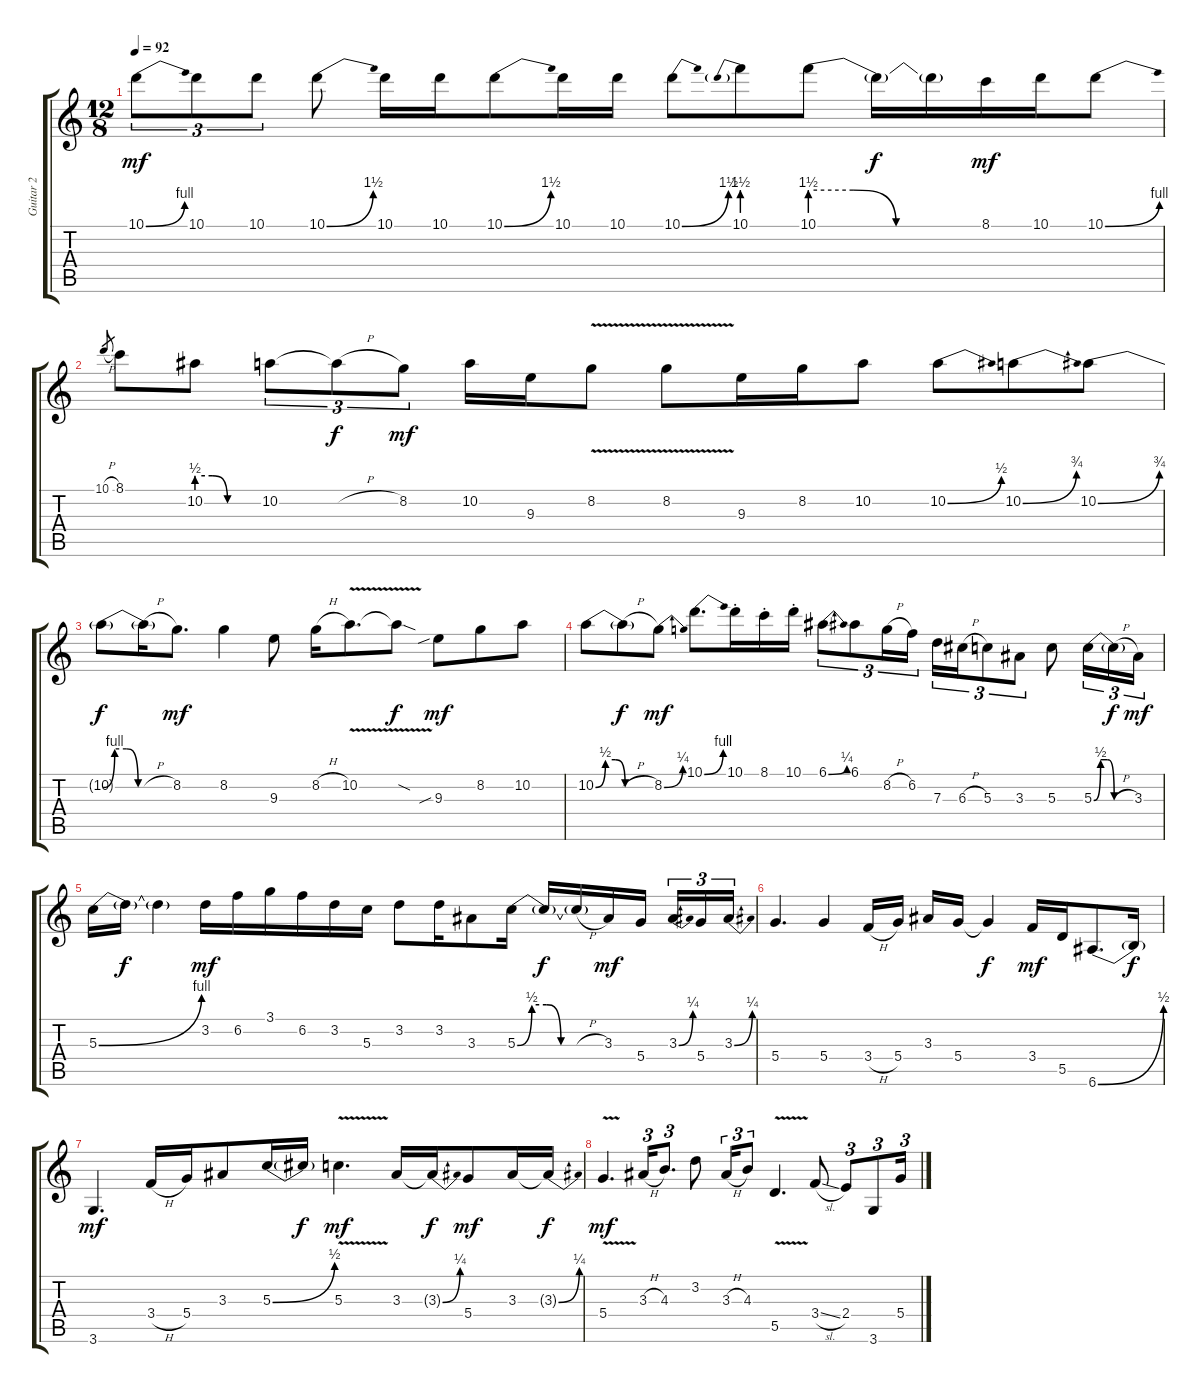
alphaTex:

\track ("Guitar 2" "Guitar 2") {instrument overdrivenguitar}
\staff {score tabs}
\tuning (E4 B3 G3 D3 A2 E2) {hide}
\ts (12 8)
\tempo 92
\clef g2
\ks c
10.1{be (bend 0 0 60 4)}.8{tu (3 2) dy mf} 10.1.8{tu (3 2)} 10.1.8{tu (3 2)} 10.1{be (bend 0 0 60 6)}.8 10.1.16 10.1.16 10.1{be (bend 0 0 60 6)}.8 10.1.16 10.1.16 10.1{be (bend 0 0 60 6)}.8 10.1{be (prebend 0 6 60 6)}.8 10.1{be (custom 0 6 15 6 30 0 60 0)}.8 10.1{t}.16{dy f} 10.1{t}.16 8.1.16{dy mf} 10.1.16 10.1{be (bend 0 0 60 4)}.8 |
10.1{h}.8{gr} 8.1.8 10.2{be (custom 0 2 15 2 30 0 60 0)}.8 10.2.8{tu (3 2)} 10.2{h t}.8{tu (3 2) dy f} 8.2.8{tu (3 2) dy mf} 10.2.16 9.3.16 8.2{v}.8 8.2{v}.8 9.3.16 8.2.16 10.2.8 10.2{be (bend 0 0 60 2)}.8 10.2{be (bend 0 0 60 3)}.8 10.2{be (bend 0 0 60 3)}.8 |
10.2{be (custom 0 0 10 4 20 4 30 0 60 0) t}.8{dy f} 10.2{h t}.16 8.2.8{d dy mf} 8.2.4 9.3.8 8.2{h}.16 10.2{v}.8{d} 10.2{sod t}.8{dy f} 9.3{sib}.8{dy mf} 8.2.8 10.2.8 |
10.2{be (custom 0 0 10 2 20 2 30 0 60 0)}.8 10.2{h t}.8{dy f} 8.2{be (bend 0 0 60 1)}.8{dy mf} 10.1{be (bend 0 0 60 4)}.8{d} 10.1{st}.16 8.1{st}.16 10.1{st}.16 6.1{be (bend 0 0 60 1)}.8{tu (3 2)} 6.1.8{tu (3 2)} 8.2{h}.16{tu (3 2)} 6.2.16{tu (3 2) beam splitsecondary} 7.3.16{tu (3 2)} 6.3{h}.16{tu (3 2)} 5.3.8{tu (3 2)} 3.3.8{tu (3 2)} 5.3.8 5.3{be (custom 0 0 10 2 20 2 30 0 60 0)}.16{tu (3 2)} 5.3{h t}.16{tu (3 2) dy f} 3.3.16{tu (3 2) dy mf} |
5.3{be (bend 0 0 60 4)}.16 5.3{t}.16{dy f} 5.3{t}.4 3.2.16{dy mf} 6.2.16 3.1.16 6.2.16 3.2.16 5.3.16 3.2.8 3.2.16 3.3.8 5.3{be (custom 0 0 10 2 20 2 30 0 60 0)}.16 5.3{t}.16{dy f} 5.3{h t}.16 3.3.16{dy mf} 5.4.16{beam splitsecondary} 3.3{be (bend 0 0 60 1)}.16{tu (3 2)} 5.4.16{tu (3 2)} 3.3{be (bend 0 0 60 1)}.16{tu (3 2)} |
5.4.4{d} 5.4.4 3.4{h}.16 5.4.16 3.3.16 5.4.16 5.4{t}.4{dy f} 3.4.16{dy mf} 5.5.16 6.6{be (bend 0 0 60 2)}.8{d} 6.6{t}.16{dy f} |
3.6.4{d dy mf} 3.4{h}.16 5.4.16 3.3.8 5.3{be (bend 0 0 60 2)}.16 5.3{t}.16{dy f} 5.3{v}.4{d dy mf} 3.3.16 3.3{be (bend 0 0 60 1) t}.16{dy f} 5.4.8{dy mf} 3.3.16 3.3{be (bend 0 0 60 1) t}.16{dy f} |
5.4{v}.4{d dy mf} 3.3{h}.16{tu (3 2)} 4.3.8{d tu (3 2)} 3.2.8 3.3{h}.16{tu (3 2)} 4.3.8{tu (3 2)} 5.5{v}.4{d} 3.4{sl}.8 2.4.8{tu (3 2)} 3.6.8{tu (3 2)} 5.4.16{tu (3 2)}
